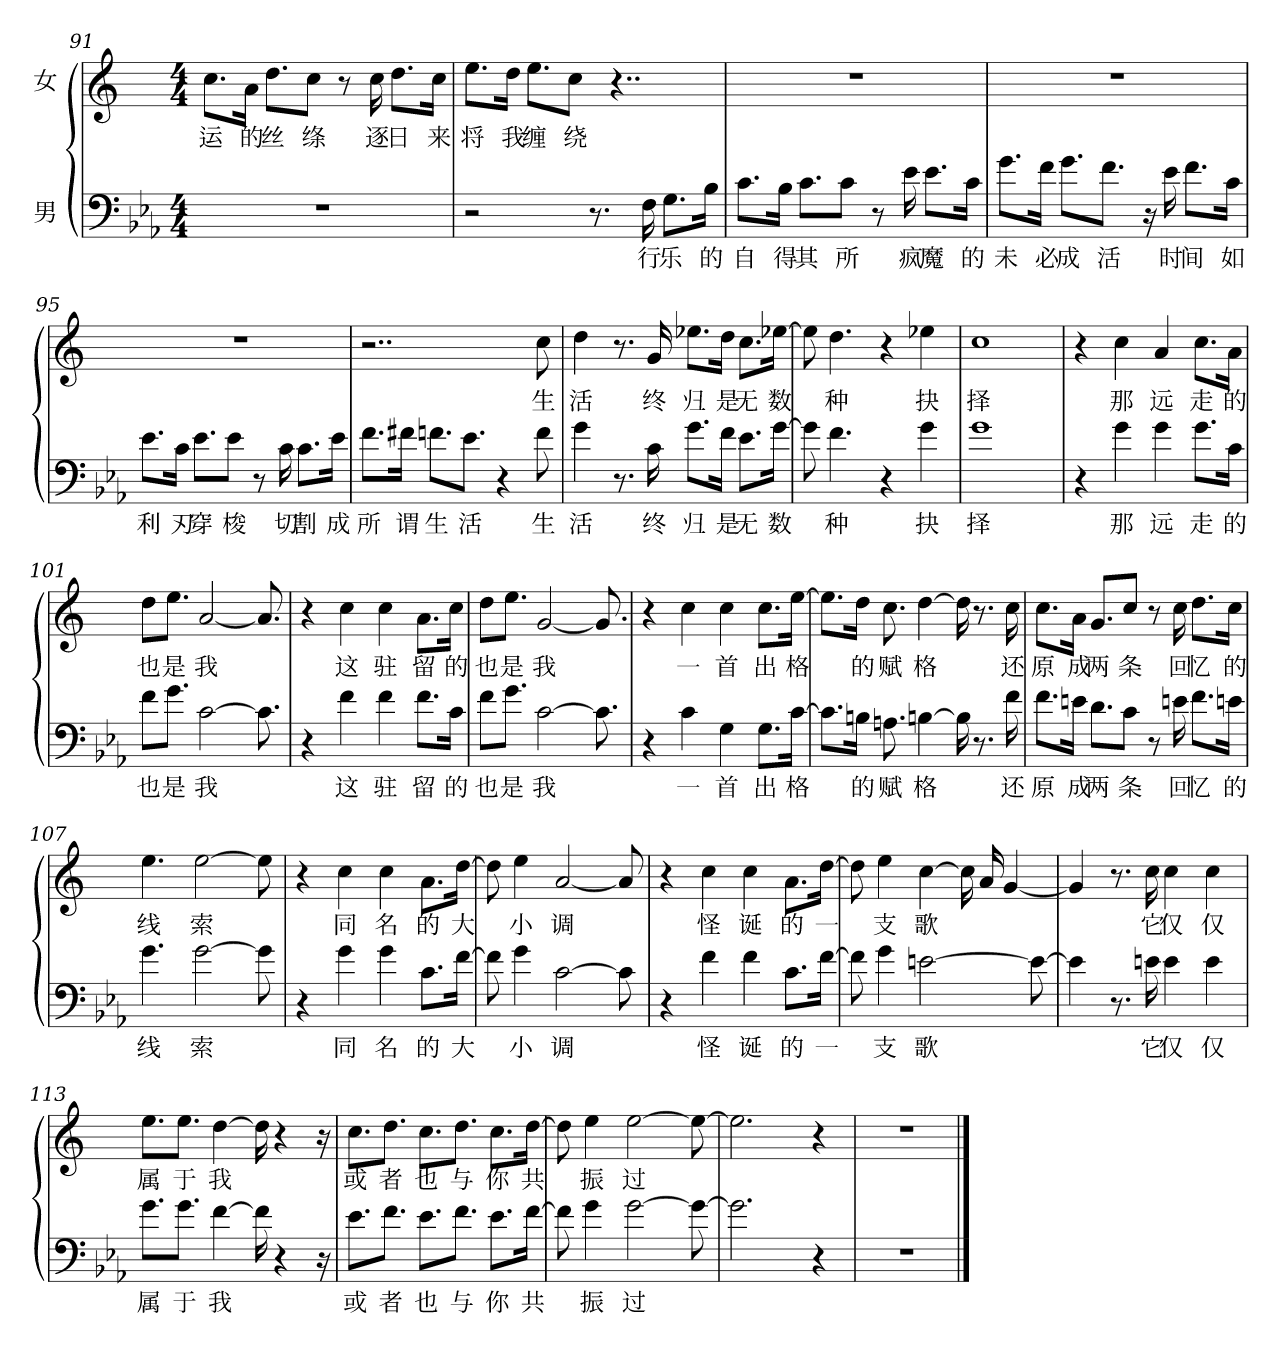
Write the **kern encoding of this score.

**kern	**text	**kern	**text
*part2	*part2	*part1	*part1
*staff2	*staff2	*staff1	*staff1
*I"男	*	*I"女	*
*clefF4	*	*clefG2	*
*k[b-e-a-]	*	*k[]	*
*c:	*	*C:	*
*M4/4	*	*M4/4	*
=91	=91	=91	=91
1r	.	8.ccL	运
.	.	16aJk	的
.	.	8.ddL	丝
.	.	8ccJ	绦
.	.	8r	.
.	.	16cc	逐
.	.	8.ddL	日
.	.	16ccJk	来
=92	=92	=92	=92
2r	.	8.eeL	将
.	.	16ddJk	我
.	.	8.eeL	缠
.	.	8ccJ	绕
8.r	.	.	.
.	.	4..r	.
16F	行	.	.
8.GL	乐	.	.
16B-Jk	的	.	.
=93	=93	=93	=93
8.cL	自	1r	.
16B-Jk	得	.	.
8.cL	其	.	.
8cJ	所	.	.
8r	.	.	.
16e-	疯	.	.
8.e-L	魔	.	.
16cJk	的	.	.
=94	=94	=94	=94
8.gL	未	1r	.
16fJk	必	.	.
8.gL	成	.	.
8.fJ	活	.	.
16r	.	.	.
16e-	时	.	.
8.fL	间	.	.
16cJk	如	.	.
=95	=95	=95	=95
8.e-L	利	1r	.
16cJk	刃	.	.
8.e-L	穿	.	.
8e-J	梭	.	.
8r	.	.	.
16c	切	.	.
8.cL	割	.	.
16e-Jk	成	.	.
=96	=96	=96	=96
8.fL	所	2..r	.
16f#XJk	谓	.	.
8.fnL	生	.	.
8.e-J	活	.	.
4r	.	.	.
8f	生	8cc	生
=97	=97	=97	=97
4g	活	4dd	活
8.r	.	8.r	.
16c	终	16g	终
8.gL	归	8.ee-XL	归
16fJk	是	16ddJk	是
8.e-L	无	8.ccL	无
[16gJk	数	[16ee-XJk	数
=98	=98	=98	=98
8g]	.	8ee-]	.
4.f	种	4.dd	种
4r	.	4r	.
4g	抉	4ee-X	抉
=99	=99	=99	=99
1g	择	1cc	择
=100	=100	=100	=100
4r	.	4r	.
4g	那	4cc	那
4g	远	4a	远
8.gL	走	8.ccL	走
16cJk	的	16aJk	的
=101	=101	=101	=101
8fL	也	8ddL	也
8.gJ	是	8.eeJ	是
[2c	我	[2a	我
8.c]	.	8.a]	.
=102	=102	=102	=102
4r	.	4r	.
4f	这	4cc	这
4f	驻	4cc	驻
8.fL	留	8.aL	留
16cJk	的	16ccJk	的
=103	=103	=103	=103
8fL	也	8ddL	也
8.gJ	是	8.eeJ	是
[2c	我	[2g	我
8.c]	.	8.g]	.
=104	=104	=104	=104
4r	.	4r	.
4c	一	4cc	一
4G	首	4cc	首
8.GL	出	8.ccL	出
[16cJk	格	[16eeJk	格
=105	=105	=105	=105
8.cL]	.	8.eeL]	.
16BnJk	的	16ddJk	的
8.An	赋	8.cc	赋
[4Bn	格	[4dd	格
16B]	.	16dd]	.
8.r	.	8.r	.
16f	还	16cc	还
=106	=106	=106	=106
8.fL	原	8.ccL	原
16enJk	成	16aJk	成
8.dL	两	8.gL	两
8cJ	条	8ccJ	条
8r	.	8r	.
16en	回	16cc	回
8.fL	忆	8.ddL	忆
16enJk	的	16ccJk	的
=107	=107	=107	=107
4.g	线	4.ee	线
[2g	索	[2ee	索
8g]	.	8ee]	.
=108	=108	=108	=108
4r	.	4r	.
4g	同	4cc	同
4g	名	4cc	名
8.cL	的	8.aL	的
[16fJk	大	[16ddJk	大
=109	=109	=109	=109
8f]	.	8dd]	.
4g	小	4ee	小
[2c	调	[2a	调
8c]	.	8a]	.
=110	=110	=110	=110
4r	.	4r	.
4f	怪	4cc	怪
4f	诞	4cc	诞
8.cL	的	8.aL	的
[16fJk	一	[16ddJk	一
=111	=111	=111	=111
8f]	.	8dd]	.
4g	支	4ee	支
[2en	歌	[4cc	歌
.	.	16cc]	.
.	.	16a	--
.	.	[4g	--
8e_	.	.	.
=112	=112	=112	=112
4e]	.	4g]	.
8.r	.	8.r	.
16en	它	16cc	它
4e	仅	4cc	仅
4e	仅	4cc	仅
=113	=113	=113	=113
8.gL	属	8.eeL	属
8.gJ	于	8.eeJ	于
[4f	我	[4dd	我
16f]	.	16dd]	.
4r	.	4r	.
16r	.	16r	.
=114	=114	=114	=114
8.e-L	或	8.ccL	或
8.fJ	者	8.ddJ	者
8.e-L	也	8.ccL	也
8.fJ	与	8.ddJ	与
8.e-L	你	8.ccL	你
[16fJk	共	[16ddJk	共
=115	=115	=115	=115
8f]	.	8dd]	.
4g	振	4ee	振
[2g	过	[2ee	过
8g_	.	8ee_	.
=116	=116	=116	=116
2.g]	.	2.ee]	.
4r	.	4r	.
=117	=117	=117	=117
1r	.	1r	.
==	==	==	==
*-	*-	*-	*-
